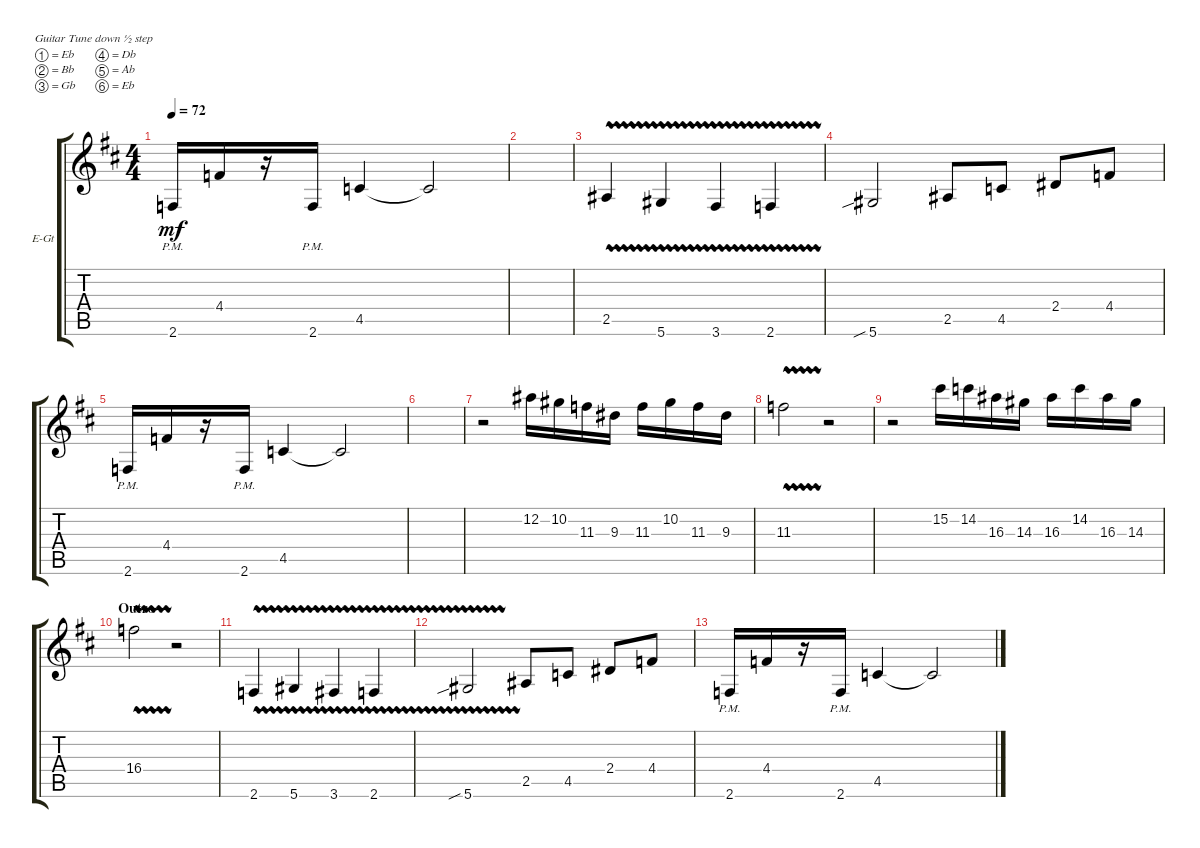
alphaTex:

\defaultSystemsLayout 4
\bracketExtendMode groupsimilarinstruments
\firstSystemTrackNameOrientation horizontal
\otherSystemsTrackNameOrientation horizontal
\track ("GUITAR 3 FILL PART 1" "E-Gt") {instrument distortionguitar}
\staff {score tabs}
\tuning (Eb4 Bb3 Gb3 Db3 Ab2 Eb2)
\ts (4 4)
\tempo 72
\clef g2
\ks d
2.6{pm}.16{dy mf} 4.4.16 r.16 2.6{pm}.16 4.5.4 4.5{t}.2 |
|
2.5{vw}.4 5.6{vw}.4 3.6{vw}.4 2.6{vw}.4 |
5.6{sib}.2 2.5.8 4.5.8 2.4.8 4.4.8 |
2.6{pm}.16 4.4.16 r.16 2.6{pm}.16 4.5.4 4.5{t}.2 |
|
r.2 12.2.16 10.2.16 11.3.16 9.3.16 11.3.16 10.2.16 11.3.16 9.3.16 |
11.3{vw}.2 r.2 |
r.2 15.2.16 14.2.16 16.3.16 14.3.16 16.3.16 14.2.16 16.3.16 14.3.16 |
\section ("" "Outro")
16.4{vw}.2 r.2 |
2.6{vw}.4 5.6{vw}.4 3.6{vw}.4 2.6{vw}.4 |
5.6{vw sib}.2 2.5.8 4.5.8 2.4.8 4.4.8 |
2.6{pm}.16 4.4.16 r.16 2.6{pm}.16 4.5.4 4.5{t}.2
